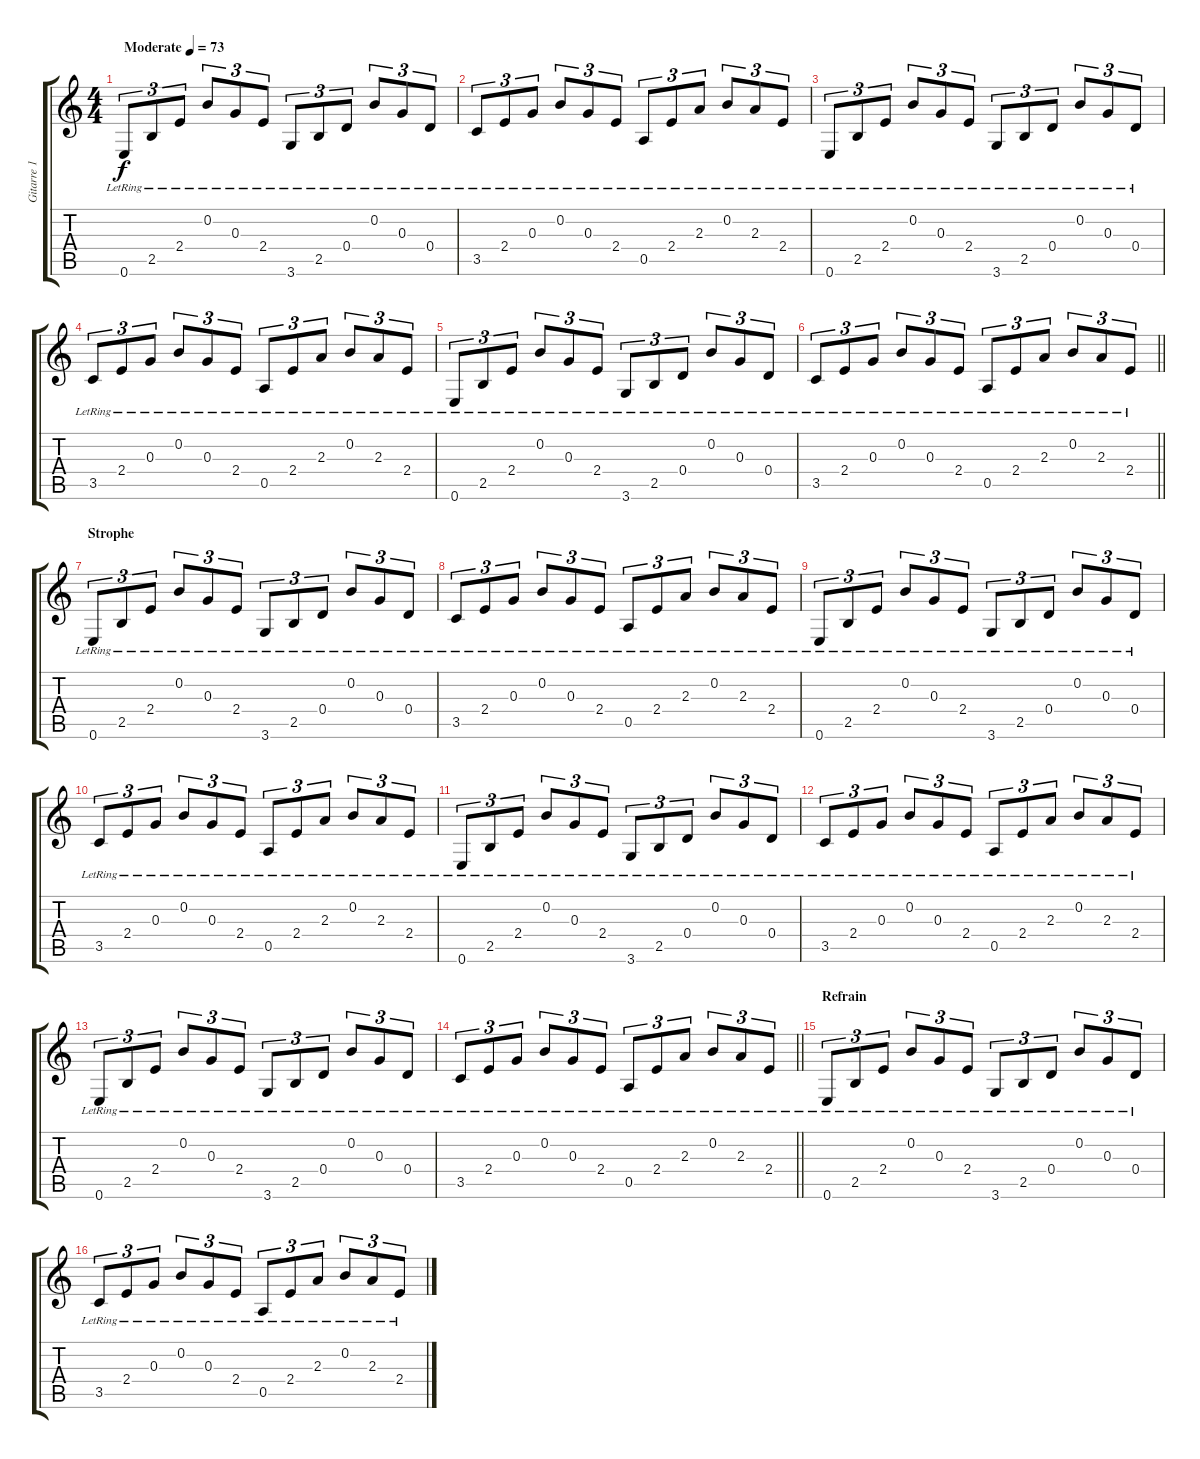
\track ("Gitarre 1" "Gitarre 1") {instrument electricguitarjazz}
\staff {score tabs}
\tuning (E4 B3 G3 D3 A2 E2) {hide}
\ts (4 4)
\tempo (73 "Moderate")
\clef g2
\ks c
0.6{lr}.8{tu (3 2) dy f instrument electricguitarjazz} 2.5{lr}.8{tu (3 2)} 2.4{lr}.8{tu (3 2)} 0.2{lr}.8{tu (3 2)} 0.3{lr}.8{tu (3 2)} 2.4{lr}.8{tu (3 2)} 3.6{lr}.8{tu (3 2)} 2.5{lr}.8{tu (3 2)} 0.4{lr}.8{tu (3 2)} 0.2{lr}.8{tu (3 2)} 0.3{lr}.8{tu (3 2)} 0.4{lr}.8{tu (3 2)} |
3.5{lr}.8{tu (3 2)} 2.4{lr}.8{tu (3 2)} 0.3{lr}.8{tu (3 2)} 0.2{lr}.8{tu (3 2)} 0.3{lr}.8{tu (3 2)} 2.4{lr}.8{tu (3 2)} 0.5{lr}.8{tu (3 2)} 2.4{lr}.8{tu (3 2)} 2.3{lr}.8{tu (3 2)} 0.2{lr}.8{tu (3 2)} 2.3{lr}.8{tu (3 2)} 2.4{lr}.8{tu (3 2)} |
0.6{lr}.8{tu (3 2)} 2.5{lr}.8{tu (3 2)} 2.4{lr}.8{tu (3 2)} 0.2{lr}.8{tu (3 2)} 0.3{lr}.8{tu (3 2)} 2.4{lr}.8{tu (3 2)} 3.6{lr}.8{tu (3 2)} 2.5{lr}.8{tu (3 2)} 0.4{lr}.8{tu (3 2)} 0.2{lr}.8{tu (3 2)} 0.3{lr}.8{tu (3 2)} 0.4{lr}.8{tu (3 2)} |
3.5{lr}.8{tu (3 2)} 2.4{lr}.8{tu (3 2)} 0.3{lr}.8{tu (3 2)} 0.2{lr}.8{tu (3 2)} 0.3{lr}.8{tu (3 2)} 2.4{lr}.8{tu (3 2)} 0.5{lr}.8{tu (3 2)} 2.4{lr}.8{tu (3 2)} 2.3{lr}.8{tu (3 2)} 0.2{lr}.8{tu (3 2)} 2.3{lr}.8{tu (3 2)} 2.4{lr}.8{tu (3 2)} |
0.6{lr}.8{tu (3 2)} 2.5{lr}.8{tu (3 2)} 2.4{lr}.8{tu (3 2)} 0.2{lr}.8{tu (3 2)} 0.3{lr}.8{tu (3 2)} 2.4{lr}.8{tu (3 2)} 3.6{lr}.8{tu (3 2)} 2.5{lr}.8{tu (3 2)} 0.4{lr}.8{tu (3 2)} 0.2{lr}.8{tu (3 2)} 0.3{lr}.8{tu (3 2)} 0.4{lr}.8{tu (3 2)} |
\barLineRight lightlight
3.5{lr}.8{tu (3 2)} 2.4{lr}.8{tu (3 2)} 0.3{lr}.8{tu (3 2)} 0.2{lr}.8{tu (3 2)} 0.3{lr}.8{tu (3 2)} 2.4{lr}.8{tu (3 2)} 0.5{lr}.8{tu (3 2)} 2.4{lr}.8{tu (3 2)} 2.3{lr}.8{tu (3 2)} 0.2{lr}.8{tu (3 2)} 2.3{lr}.8{tu (3 2)} 2.4{lr}.8{tu (3 2)} |
\section ("" "Strophe")
0.6{lr}.8{tu (3 2)} 2.5{lr}.8{tu (3 2)} 2.4{lr}.8{tu (3 2)} 0.2{lr}.8{tu (3 2)} 0.3{lr}.8{tu (3 2)} 2.4{lr}.8{tu (3 2)} 3.6{lr}.8{tu (3 2)} 2.5{lr}.8{tu (3 2)} 0.4{lr}.8{tu (3 2)} 0.2{lr}.8{tu (3 2)} 0.3{lr}.8{tu (3 2)} 0.4{lr}.8{tu (3 2)} |
3.5{lr}.8{tu (3 2)} 2.4{lr}.8{tu (3 2)} 0.3{lr}.8{tu (3 2)} 0.2{lr}.8{tu (3 2)} 0.3{lr}.8{tu (3 2)} 2.4{lr}.8{tu (3 2)} 0.5{lr}.8{tu (3 2)} 2.4{lr}.8{tu (3 2)} 2.3{lr}.8{tu (3 2)} 0.2{lr}.8{tu (3 2)} 2.3{lr}.8{tu (3 2)} 2.4{lr}.8{tu (3 2)} |
0.6{lr}.8{tu (3 2)} 2.5{lr}.8{tu (3 2)} 2.4{lr}.8{tu (3 2)} 0.2{lr}.8{tu (3 2)} 0.3{lr}.8{tu (3 2)} 2.4{lr}.8{tu (3 2)} 3.6{lr}.8{tu (3 2)} 2.5{lr}.8{tu (3 2)} 0.4{lr}.8{tu (3 2)} 0.2{lr}.8{tu (3 2)} 0.3{lr}.8{tu (3 2)} 0.4{lr}.8{tu (3 2)} |
3.5{lr}.8{tu (3 2)} 2.4{lr}.8{tu (3 2)} 0.3{lr}.8{tu (3 2)} 0.2{lr}.8{tu (3 2)} 0.3{lr}.8{tu (3 2)} 2.4{lr}.8{tu (3 2)} 0.5{lr}.8{tu (3 2)} 2.4{lr}.8{tu (3 2)} 2.3{lr}.8{tu (3 2)} 0.2{lr}.8{tu (3 2)} 2.3{lr}.8{tu (3 2)} 2.4{lr}.8{tu (3 2)} |
0.6{lr}.8{tu (3 2)} 2.5{lr}.8{tu (3 2)} 2.4{lr}.8{tu (3 2)} 0.2{lr}.8{tu (3 2)} 0.3{lr}.8{tu (3 2)} 2.4{lr}.8{tu (3 2)} 3.6{lr}.8{tu (3 2)} 2.5{lr}.8{tu (3 2)} 0.4{lr}.8{tu (3 2)} 0.2{lr}.8{tu (3 2)} 0.3{lr}.8{tu (3 2)} 0.4{lr}.8{tu (3 2)} |
3.5{lr}.8{tu (3 2)} 2.4{lr}.8{tu (3 2)} 0.3{lr}.8{tu (3 2)} 0.2{lr}.8{tu (3 2)} 0.3{lr}.8{tu (3 2)} 2.4{lr}.8{tu (3 2)} 0.5{lr}.8{tu (3 2)} 2.4{lr}.8{tu (3 2)} 2.3{lr}.8{tu (3 2)} 0.2{lr}.8{tu (3 2)} 2.3{lr}.8{tu (3 2)} 2.4{lr}.8{tu (3 2)} |
0.6{lr}.8{tu (3 2)} 2.5{lr}.8{tu (3 2)} 2.4{lr}.8{tu (3 2)} 0.2{lr}.8{tu (3 2)} 0.3{lr}.8{tu (3 2)} 2.4{lr}.8{tu (3 2)} 3.6{lr}.8{tu (3 2)} 2.5{lr}.8{tu (3 2)} 0.4{lr}.8{tu (3 2)} 0.2{lr}.8{tu (3 2)} 0.3{lr}.8{tu (3 2)} 0.4{lr}.8{tu (3 2)} |
\barLineRight lightlight
3.5{lr}.8{tu (3 2)} 2.4{lr}.8{tu (3 2)} 0.3{lr}.8{tu (3 2)} 0.2{lr}.8{tu (3 2)} 0.3{lr}.8{tu (3 2)} 2.4{lr}.8{tu (3 2)} 0.5{lr}.8{tu (3 2)} 2.4{lr}.8{tu (3 2)} 2.3{lr}.8{tu (3 2)} 0.2{lr}.8{tu (3 2)} 2.3{lr}.8{tu (3 2)} 2.4{lr}.8{tu (3 2)} |
\section ("" "Refrain")
0.6{lr}.8{tu (3 2)} 2.5{lr}.8{tu (3 2)} 2.4{lr}.8{tu (3 2)} 0.2{lr}.8{tu (3 2)} 0.3{lr}.8{tu (3 2)} 2.4{lr}.8{tu (3 2)} 3.6{lr}.8{tu (3 2)} 2.5{lr}.8{tu (3 2)} 0.4{lr}.8{tu (3 2)} 0.2{lr}.8{tu (3 2)} 0.3{lr}.8{tu (3 2)} 0.4{lr}.8{tu (3 2)} |
3.5{lr}.8{tu (3 2)} 2.4{lr}.8{tu (3 2)} 0.3{lr}.8{tu (3 2)} 0.2{lr}.8{tu (3 2)} 0.3{lr}.8{tu (3 2)} 2.4{lr}.8{tu (3 2)} 0.5{lr}.8{tu (3 2)} 2.4{lr}.8{tu (3 2)} 2.3{lr}.8{tu (3 2)} 0.2{lr}.8{tu (3 2)} 2.3{lr}.8{tu (3 2)} 2.4{lr}.8{tu (3 2)}
